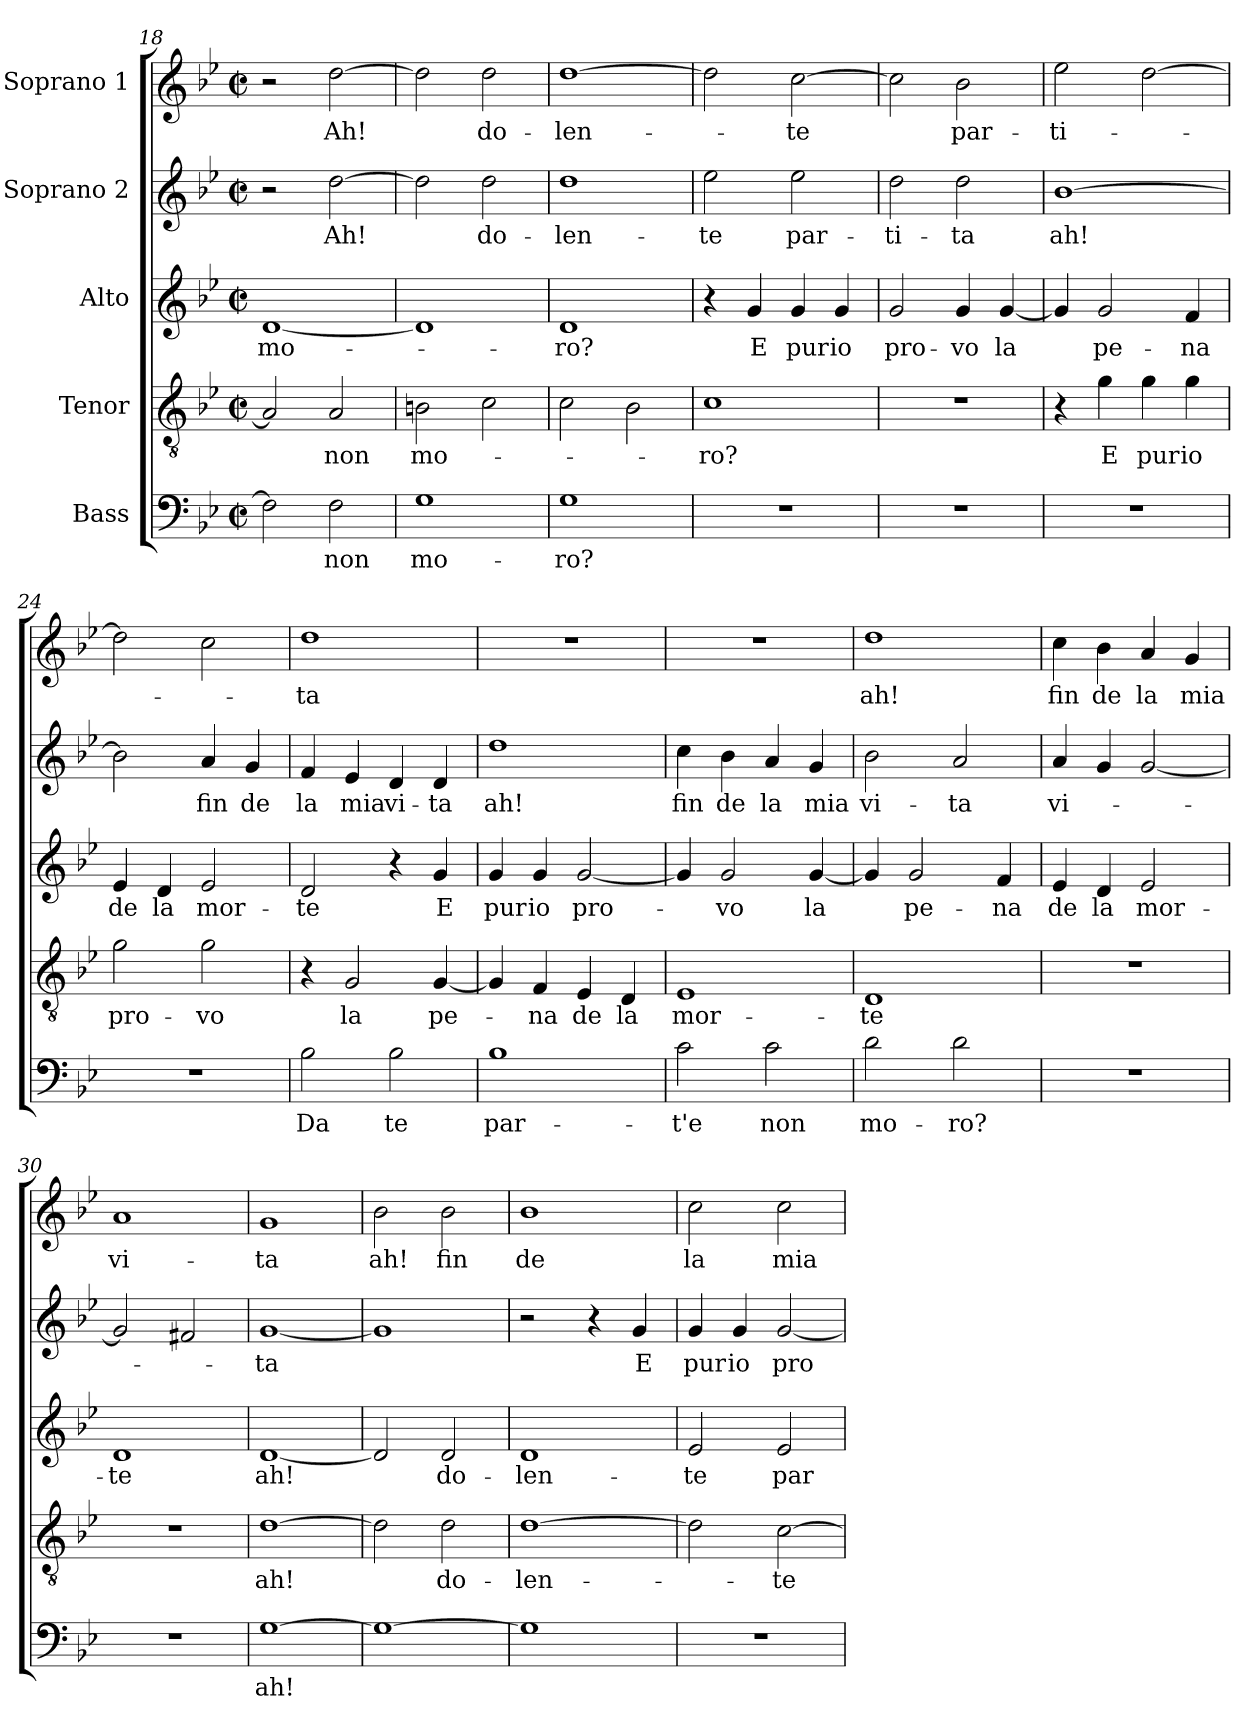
**kern	**text	**kern	**text	**kern	**text	**kern	**text	**kern	**text
*part5	*part5	*part4	*part4	*part3	*part3	*part2	*part2	*part1	*part1
*staff5	*staff5	*staff4	*staff4	*staff3	*staff3	*staff2	*staff2	*staff1	*staff1
*I"Bass	*	*I"Tenor	*	*I"Alto	*	*I"Soprano 2	*	*I"Soprano 1	*
*clefF4	*	*clefGv2	*	*clefG2	*	*clefG2	*	*clefG2	*
*k[b-e-]	*	*k[b-e-]	*	*k[b-e-]	*	*k[b-e-]	*	*k[b-e-]	*
*g:	*	*g:	*	*g:	*	*g:	*	*g:	*
*M2/2	*	*M2/2	*	*M2/2	*	*M2/2	*	*M2/2	*
*met(c|)	*	*met(c|)	*	*met(c|)	*	*met(c|)	*	*met(c|)	*
=18	=18	=18	=18	=18	=18	=18	=18	=18	=18
!	!	!	!	!	!LO:LY:b	!	!	!	!
2F\]	.	2A/]	.	[1d	mo-	2r	.	2r	.
!	!LO:LY:b	!	!LO:LY:b	!	!	!	!LO:LY:b	!	!LO:LY:b
2F\	non	2A/	non	.	.	[2dd\	Ah!	[2dd\	Ah!
=19	=19	=19	=19	=19	=19	=19	=19	=19	=19
!	!LO:LY:b	!	!LO:LY:b	!	!	!	!	!	!
1G	mo-	2Bn\	mo-	1d]	.	2dd\]	.	2dd\]	.
!	!	!	!	!	!	!	!LO:LY:b	!	!LO:LY:b
.	.	2c\	.	.	.	2dd\	do-	2dd\	do-
=20	=20	=20	=20	=20	=20	=20	=20	=20	=20
!	!LO:LY:b	!	!	!	!LO:LY:b	!	!LO:LY:b	!	!LO:LY:b
1G	-ro?	2c\	.	1d	-ro?	1dd	-len-	[1dd	-len-
.	.	2B-\	.	.	.	.	.	.	.
=21	=21	=21	=21	=21	=21	=21	=21	=21	=21
!	!	!	!LO:LY:b	!	!	!	!LO:LY:b	!	!
1r	.	1c	-ro?	4r	.	2ee-\	-te	2dd\]	.
!	!	!	!	!	!LO:LY:b	!	!	!	!
.	.	.	.	4g/	E	.	.	.	.
!	!	!	!	!	!LO:LY:b	!	!LO:LY:b	!	!LO:LY:b
.	.	.	.	4g/	pur	2ee-\	par-	[2cc\	-te
!	!	!	!	!	!LO:LY:b	!	!	!	!
.	.	.	.	4g/	io	.	.	.	.
!!LO:PB:g=z
=22	=22	=22	=22	=22	=22	=22	=22	=22	=22
!	!	!	!	!	!LO:LY:b	!	!LO:LY:b	!	!
1r	.	1r	.	2g/	pro-	2dd\	-ti-	2cc\]	.
!	!	!	!	!	!LO:LY:b	!	!LO:LY:b	!	!LO:LY:b
.	.	.	.	4g/	-vo	2dd\	-ta	2b-\	par-
!	!	!	!	!	!LO:LY:b	!	!	!	!
.	.	.	.	[4g/	la	.	.	.	.
=23	=23	=23	=23	=23	=23	=23	=23	=23	=23
!	!	!	!	!	!	!	!LO:LY:b	!	!LO:LY:b
1r	.	4r	.	4g/]	.	[1b-	ah!	2ee-\	-ti-
!	!	!	!LO:LY:b	!	!LO:LY:b	!	!	!	!
.	.	4g\	E	2g/	pe-	.	.	.	.
!	!	!	!LO:LY:b	!	!	!	!	!	!
.	.	4g\	pur	.	.	.	.	[2dd\	.
!	!	!	!LO:LY:b	!	!LO:LY:b	!	!	!	!
.	.	4g\	io	4f/	-na	.	.	.	.
=24	=24	=24	=24	=24	=24	=24	=24	=24	=24
!	!	!	!LO:LY:b	!	!LO:LY:b	!	!	!	!
1r	.	2g\	pro-	4e-/	de	2b-\]	.	2dd\]	.
!	!	!	!	!	!LO:LY:b	!	!	!	!
.	.	.	.	4d/	la	.	.	.	.
!	!	!	!LO:LY:b	!	!LO:LY:b	!	!LO:LY:b	!	!
.	.	2g\	-vo	2e-/	mor-	4a/	fin	2cc\	.
!	!	!	!	!	!	!	!LO:LY:b	!	!
.	.	.	.	.	.	4g/	de	.	.
=25	=25	=25	=25	=25	=25	=25	=25	=25	=25
!	!LO:LY:b	!	!	!	!LO:LY:b	!	!LO:LY:b	!	!LO:LY:b
2B-\	Da	4r	.	2d/	-te	4f/	la	1dd	-ta
!	!	!	!LO:LY:b	!	!	!	!LO:LY:b	!	!
.	.	2G/	la	.	.	4e-/	mia	.	.
!	!LO:LY:b	!	!	!	!	!	!LO:LY:b	!	!
2B-\	te	.	.	4r	.	4d/	vi-	.	.
!	!	!	!LO:LY:b	!	!LO:LY:b	!	!LO:LY:b	!	!
.	.	[4G/	pe-	4g/	E	4d/	-ta	.	.
=26	=26	=26	=26	=26	=26	=26	=26	=26	=26
!	!LO:LY:b	!	!	!	!LO:LY:b	!	!LO:LY:b	!	!
1B-	par-	4G/]	.	4g/	pur	1dd	ah!	1r	.
!	!	!	!LO:LY:b	!	!LO:LY:b	!	!	!	!
.	.	4F/	-na	4g/	io	.	.	.	.
!	!	!	!LO:LY:b	!	!LO:LY:b	!	!	!	!
.	.	4E-/	de	[2g/	pro-	.	.	.	.
!	!	!	!LO:LY:b	!	!	!	!	!	!
.	.	4D/	la	.	.	.	.	.	.
!!LO:PB:g=z
=27	=27	=27	=27	=27	=27	=27	=27	=27	=27
!	!LO:LY:b	!	!LO:LY:b	!	!	!	!LO:LY:b	!	!
2c\	-t'e	1E-	mor-	4g/]	.	4cc\	fin	1r	.
!	!	!	!	!	!LO:LY:b	!	!LO:LY:b	!	!
.	.	.	.	2g/	-vo	4b-\	de	.	.
!	!LO:LY:b	!	!	!	!	!	!LO:LY:b	!	!
2c\	non	.	.	.	.	4a/	la	.	.
!	!	!	!	!	!LO:LY:b	!	!LO:LY:b	!	!
.	.	.	.	[4g/	la	4g/	mia	.	.
=28	=28	=28	=28	=28	=28	=28	=28	=28	=28
!	!LO:LY:b	!	!LO:LY:b	!	!	!	!LO:LY:b	!	!LO:LY:b
2d\	mo-	1D	-te	4g/]	.	2b-\	vi-	1dd	ah!
!	!	!	!	!	!LO:LY:b	!	!	!	!
.	.	.	.	2g/	pe-	.	.	.	.
!	!LO:LY:b	!	!	!	!	!	!LO:LY:b	!	!
2d\	-ro?	.	.	.	.	2a/	-ta	.	.
!	!	!	!	!	!LO:LY:b	!	!	!	!
.	.	.	.	4f/	-na	.	.	.	.
=29	=29	=29	=29	=29	=29	=29	=29	=29	=29
!	!	!	!	!	!LO:LY:b	!	!LO:LY:b	!	!LO:LY:b
1r	.	1r	.	4e-/	de	4a/	vi-	4cc\	fin
!	!	!	!	!	!LO:LY:b	!	!	!	!LO:LY:b
.	.	.	.	4d/	la	4g/	.	4b-\	de
!	!	!	!	!	!LO:LY:b	!	!	!	!LO:LY:b
.	.	.	.	2e-/	mor-	[2g/	.	4a/	la
!	!	!	!	!	!	!	!	!	!LO:LY:b
.	.	.	.	.	.	.	.	4g/	mia
=30	=30	=30	=30	=30	=30	=30	=30	=30	=30
!	!	!	!	!	!LO:LY:b	!	!	!	!LO:LY:b
1r	.	1r	.	1d	-te	2g/]	.	1a	vi-
.	.	.	.	.	.	2f#X/	.	.	.
=31	=31	=31	=31	=31	=31	=31	=31	=31	=31
!	!LO:LY:b	!	!LO:LY:b	!	!LO:LY:b	!	!LO:LY:b	!	!LO:LY:b
[1G	ah!	[1d	ah!	[1d	ah!	[1g	-ta	1g	-ta
!!LO:LB:g=z
=32	=32	=32	=32	=32	=32	=32	=32	=32	=32
!	!	!	!	!	!	!	!	!	!LO:LY:b
1G_	.	2d\]	.	2d/]	.	1g]	.	2b-\	ah!
!	!	!	!LO:LY:b	!	!LO:LY:b	!	!	!	!LO:LY:b
.	.	2d\	do-	2d/	do-	.	.	2b-\	fin
=33	=33	=33	=33	=33	=33	=33	=33	=33	=33
!	!	!	!LO:LY:b	!	!LO:LY:b	!	!	!	!LO:LY:b
1G]	.	[1d	-len-	1d	-len-	2r	.	1b-	de
.	.	.	.	.	.	4r	.	.	.
!	!	!	!	!	!	!	!LO:LY:b	!	!
.	.	.	.	.	.	4g/	E	.	.
=34	=34	=34	=34	=34	=34	=34	=34	=34	=34
!	!	!	!	!	!LO:LY:b	!	!LO:LY:b	!	!LO:LY:b
1r	.	2d\]	.	2e-/	-te	4g/	pur	2cc\	la
!	!	!	!	!	!	!	!LO:LY:b	!	!
.	.	.	.	.	.	4g/	io	.	.
!	!	!	!LO:LY:b	!	!LO:LY:b	!	!LO:LY:b	!	!LO:LY:b
.	.	[2c\	-te	2e-/	par-	[2g/	pro-	2cc\	mia
=	=	=	=	=	=	=	=	=	=
*-	*-	*-	*-	*-	*-	*-	*-	*-	*-
